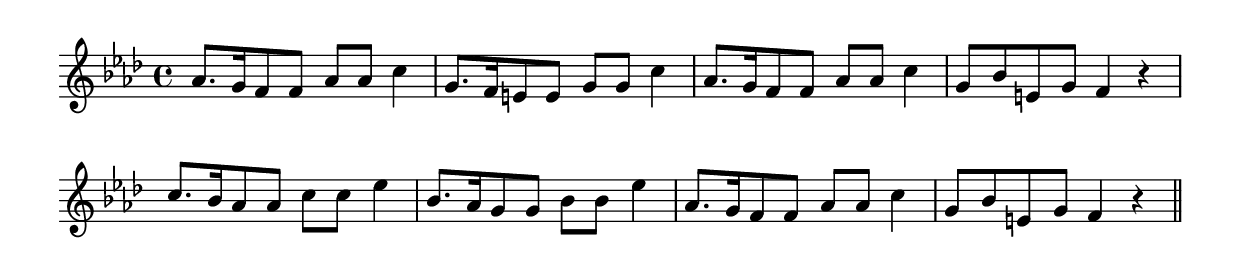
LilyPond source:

\version "2.6.3"
\include "english.ly"

melody = \relative c' {
  \key f \minor
  \time 4/4
  \clef treble
  af'8.[ g16 f8 f8] af8[ af8] c4 | g8.[ f16 e8 e8] g8[ g8] c4 | af8.[ g16 f8 f8] af8[ af8] c4 | g8[ bf8 e,8 g8] f4 r4 | c'8.[ bf16 af8 af8] c[ c] ef4 | bf8.[ af16 g8 g8] bf8[ bf8] ef4 | af,8.[ g16 f8 f8] af8[ af8] c4 | g8[ bf8 e,8 g8] f4 r4 \bar "||"
  }

\score {
  \new Staff \melody
  \midi { \tempo 4 = 100}
  \layout {  
    indent = 0.0\cm
    \context {
      \Score
       \remove Bar_number_engraver
    }
  }
}
